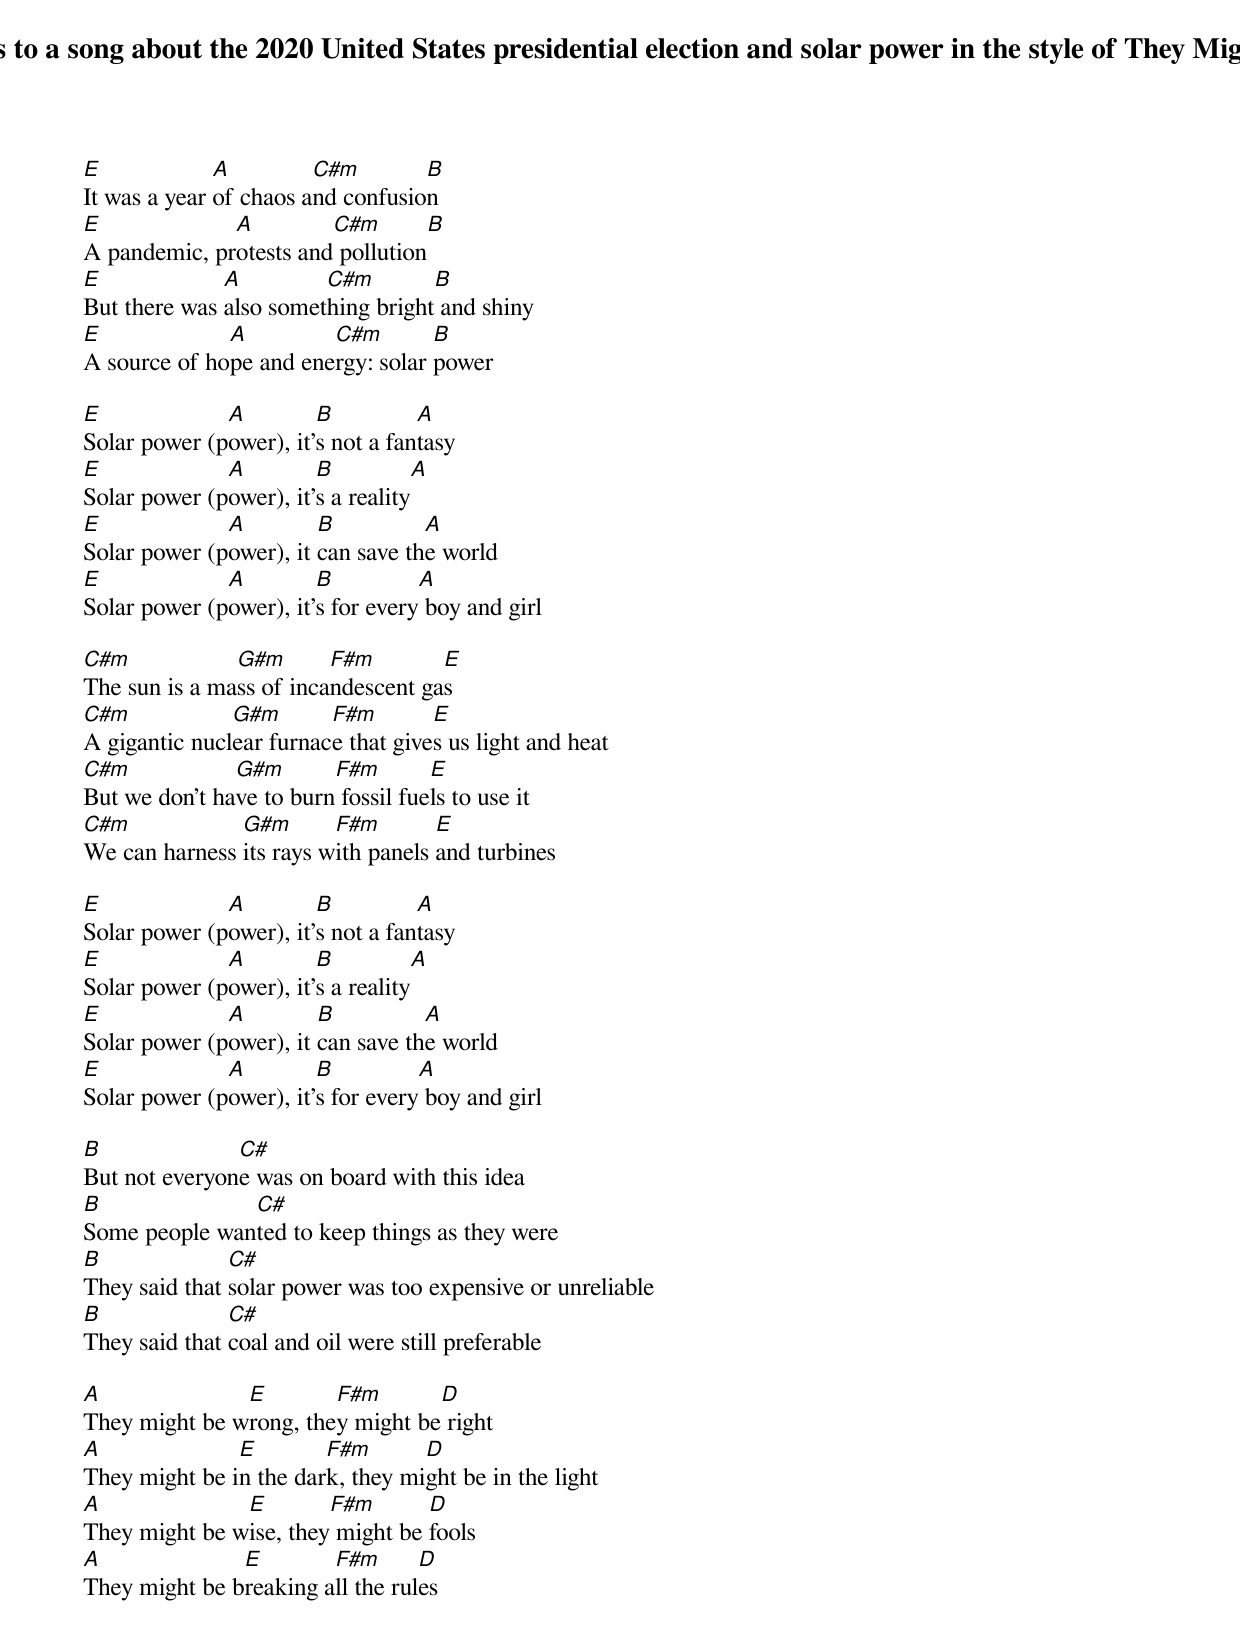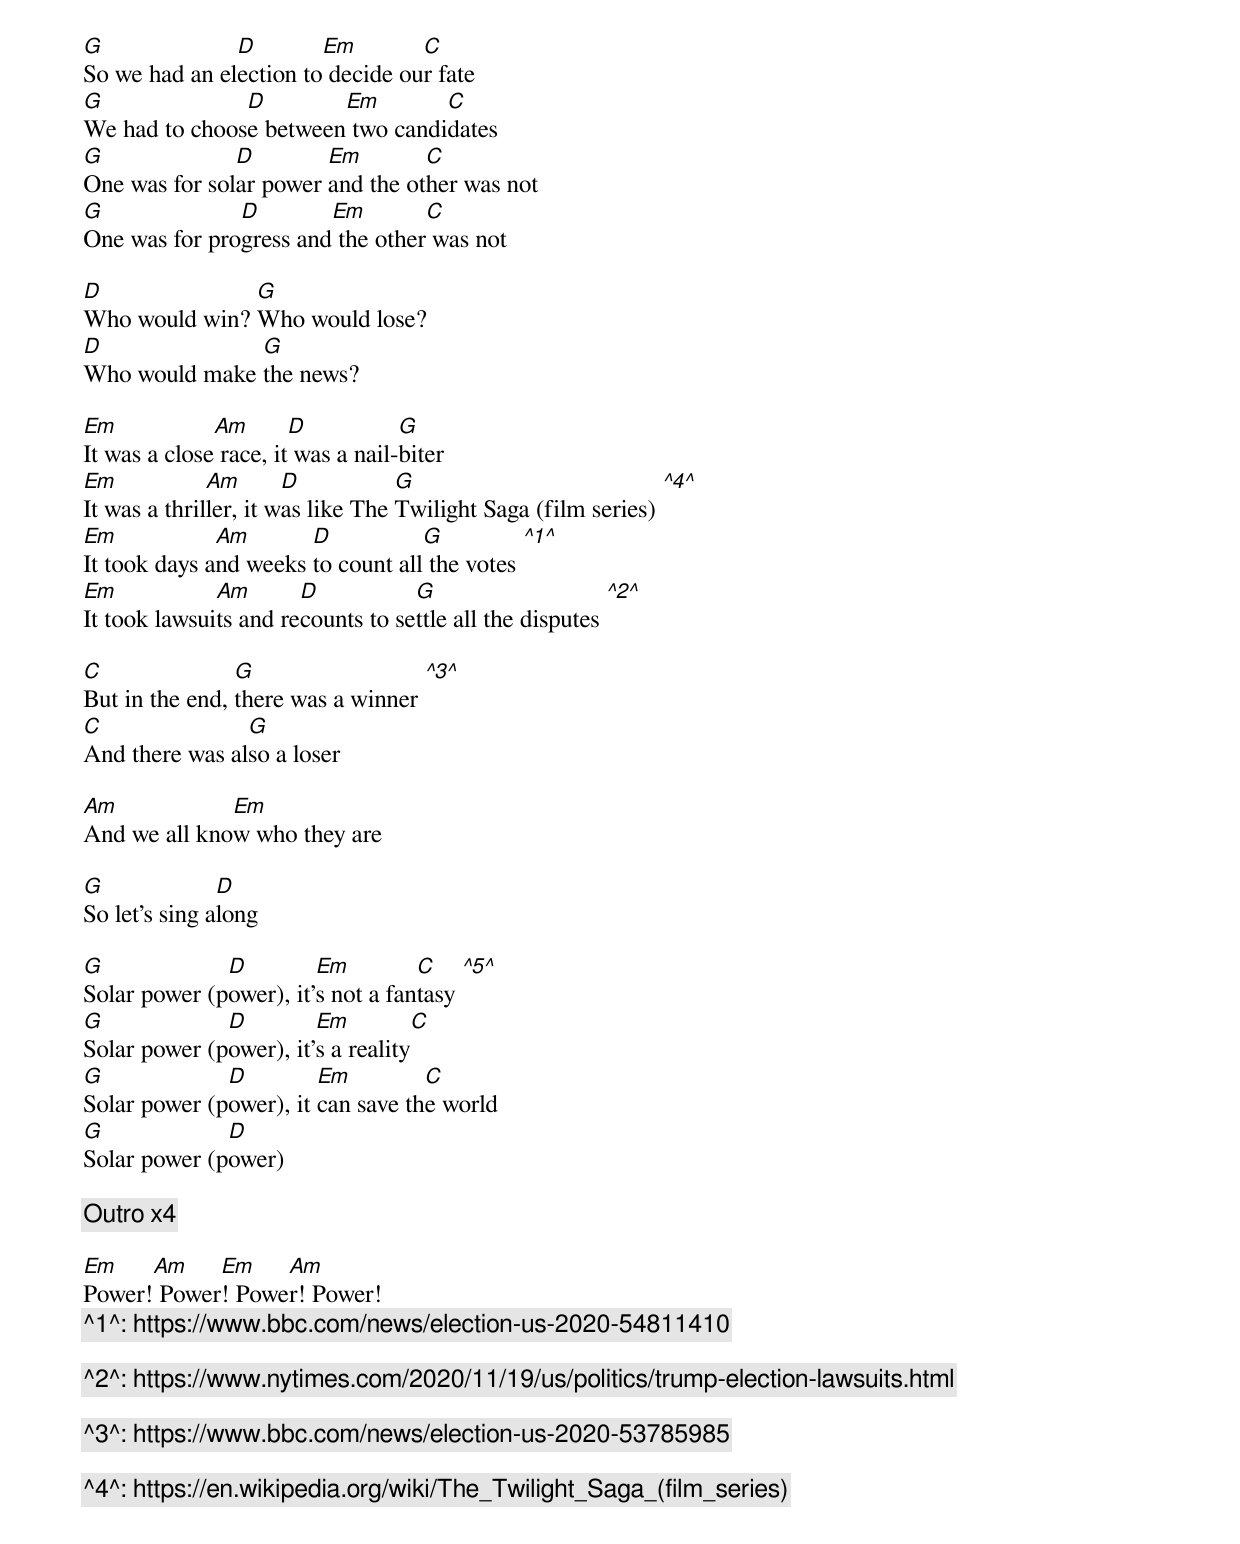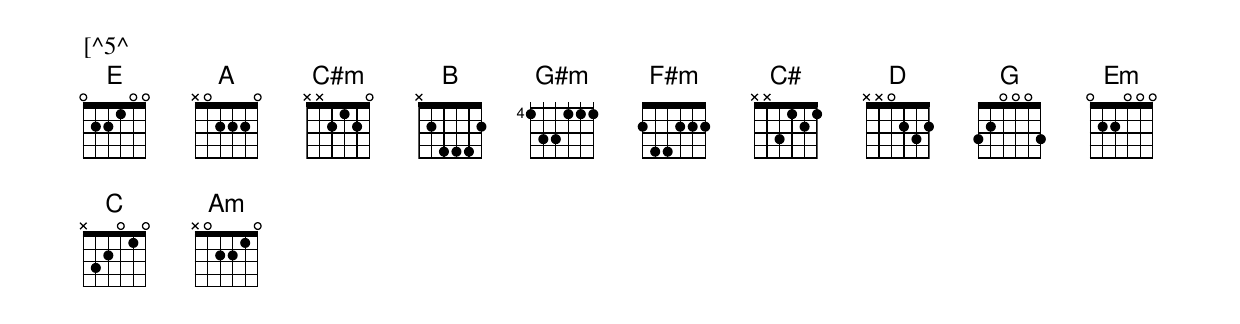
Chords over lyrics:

Sure, I can write lyrics and chords to a song about the 2020 United States presidential election and solar power in the style of They Might be Giants. Here is my attempt:

E             A         C#m        B
It was a year of chaos and confusion
E             A         C#m        B
A pandemic, protests and pollution
E             A         C#m        B
But there was also something bright and shiny
E             A         C#m        B
A source of hope and energy: solar power

E             A         B          A
Solar power (power), it's not a fantasy
E             A         B          A
Solar power (power), it's a reality
E             A         B          A
Solar power (power), it can save the world
E             A         B          A
Solar power (power), it's for every boy and girl

C#m            G#m       F#m        E
The sun is a mass of incandescent gas
C#m            G#m       F#m        E
A gigantic nuclear furnace that gives us light and heat
C#m            G#m       F#m        E
But we don't have to burn fossil fuels to use it
C#m            G#m       F#m        E
We can harness its rays with panels and turbines

E             A         B          A
Solar power (power), it's not a fantasy
E             A         B          A
Solar power (power), it's a reality
E             A         B          A
Solar power (power), it can save the world
E             A         B          A
Solar power (power), it's for every boy and girl

B              C#
But not everyone was on board with this idea
B              C#
Some people wanted to keep things as they were
B              C#
They said that solar power was too expensive or unreliable
B              C#
They said that coal and oil were still preferable

A              E        F#m       D
They might be wrong, they might be right
A              E        F#m       D
They might be in the dark, they might be in the light
A              E        F#m       D
They might be wise, they might be fools
A              E        F#m       D
They might be breaking all the rules

G              D        Em        C
So we had an election to decide our fate
G              D        Em        C
We had to choose between two candidates
G              D        Em        C
One was for solar power and the other was not
G              D        Em        C
One was for progress and the other was not

D              G
Who would win? Who would lose?
D              G
Who would make the news?

Em            Am       D           G
It was a close race, it was a nail-biter
Em            Am       D           G
It was a thriller, it was like The Twilight Saga (film series) [^4^]
Em            Am       D           G
It took days and weeks to count all the votes [^1^]
Em            Am       D           G
It took lawsuits and recounts to settle all the disputes [^2^]

C               G
But in the end, there was a winner [^3^]
C               G
And there was also a loser

Am            Em
And we all know who they are

G              D
So let's sing along

G             D         Em         C
Solar power (power), it's not a fantasy [^5^]
G             D         Em         C
Solar power (power), it's a reality
G             D         Em         C
Solar power (power), it can save the world
G             D
Solar power (power)

[Outro] x4

Em    Am    Em    Am
Power! Power! Power! Power!
[^1^]: https://www.bbc.com/news/election-us-2020-54811410

[^2^]: https://www.nytimes.com/2020/11/19/us/politics/trump-election-lawsuits.html

[^3^]: https://www.bbc.com/news/election-us-2020-53785985

[^4^]: https://en.wikipedia.org/wiki/The_Twilight_Saga_(film_series)

[^5^
